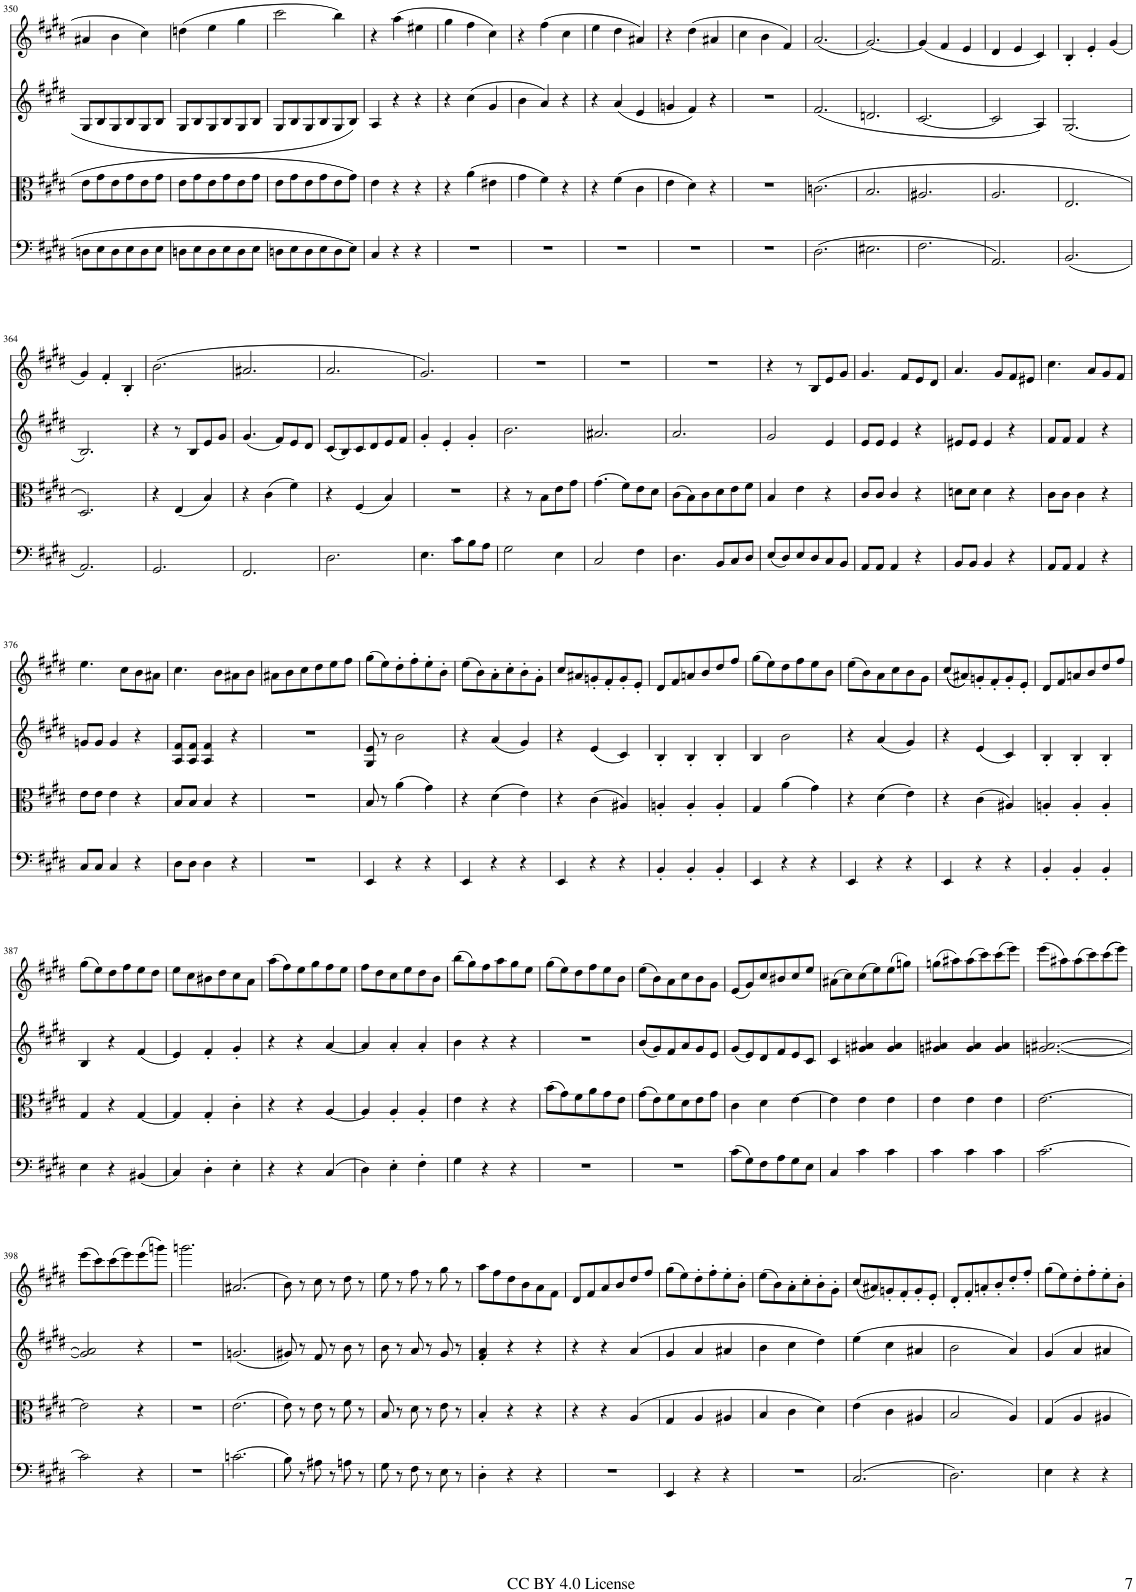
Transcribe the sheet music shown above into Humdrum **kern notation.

**kern	**kern	**kern	**kern
*part4	*part3	*part2	*part1
*staff4	*staff3	*staff2	*staff1
*I"Cello	*I"Viola	*I"Violin II	*I"Violin I
*	*I'Vla	*I'Vln	*I'Vln
!!LO:PB:g=z
*clefF4	*clefC3	*clefG2	*clefG2
*k[f#c#g#d#]	*k[f#c#g#d#]	*k[f#c#g#d#]	*k[f#c#g#d#]
*M3/4	*M3/4	*M3/4	*M3/4
=350	=350	=350	=350
8Dn\L	8e\L	8G#/L	4a#X/
8E\	8g#\	8B/	.
8D\	8e\	8G#/	4b\
8E\	8g#\	8B/	.
8D\	8e\	8G#/	4cc#\
8E\J	8g#\J	8B/J	.
=351	=351	=351	=351
8Dn\L	8e\L	8G#/L	(4ddn\
8E\	8g#\	8B/	.
8D\	8e\	8G#/	4ee\
8E\	8g#\	8B/	.
8D\	8e\	8G#/	4gg#\
8E\J	8g#\J	8B/J	.
=352	=352	=352	=352
8Dn\L	8e\L	8G#/L	2ccc#\
8E\	8g#\	8B/	.
8D\	8e\	8G#/	.
8E\	8g#\	8B/	.
8D\	8e\	8G#/	4bb\)
8E\J	8g#\J	8B/J	.
=353	=353	=353	=353
4C#/	4e\	4A/	4r
4r	4r	4r	(4aa\
4r	4r	4r	4ee#X\
=354	=354	=354	=354
2.r	4r	4r	4gg#\
.	(4a\	(4cc#\	4ff#\
.	4e#X\	4g#/	4cc#\)
=355	=355	=355	=355
2.r	4g#\	4b\	4r
.	4f#\)	4a/)	(4ff#\
.	4r	4r	4cc#\
=356	=356	=356	=356
2.r	4r	4r	4ee\
.	(4f#\	(4a/	4dd#\
.	4c#\	4e/	4a#X/)
=357	=357	=357	=357
2.r	4e\	4gn/	4r
.	4d#\)	4f#/)	(4dd#\
.	4r	4r	4a#X/
=358	=358	=358	=358
2.r	2.r	2.r	4cc#\
.	.	.	4b\
.	.	.	4f#/)
=359	=359	=359	=359
(2.D#\	(2.cn\	(2.f#/	(2.a/
=360	=360	=360	=360
2.E#X\	2.B/	2.dn/	[2.g#/)
=361	=361	=361	=361
2.F#\	2.A#X/	[2.c#/	(4g#/]
.	.	.	4f#/
.	.	.	4e/
=362	=362	=362	=362
2.AA/)	2.A/	2c#/]	4d#/
.	.	.	4e/
.	.	4A/)	4c#/)
=363	=363	=363	=363
(2.BB/	2.E/	(2.G#/	4B'/
.	.	.	4e'/
.	.	.	(4g#/
!!LO:LB:g=z
=364	=364	=364	=364
2.AA/)	2.D#/)	2.B/)	4g#/)
.	.	.	4f#'/
.	.	.	4B'/
=365	=365	=365	=365
2.GG#/	4r	4r	(2.b\
.	(4E/	8r	.
.	.	8B/L	.
.	4B/)	8e/	.
.	.	8g#/J	.
=366	=366	=366	=366
2.FF#/	4r	(4.g#/	2.a#X/
.	(4c#\	.	.
.	.	8f#/L)	.
.	4f#\)	8e/	.
.	.	8d#/J	.
=367	=367	=367	=367
2.D#\	4r	(8c#/L	2.a/
.	.	8B/)	.
.	(4F#/	8c#/	.
.	.	8d#/	.
.	4B/)	8e/	.
.	.	8f#/J	.
=368	=368	=368	=368
4.E\	2.r	4g#'/	2.g#/)
.	.	4e'/	.
8c#\L	.	.	.
8B\	.	4g#'/	.
8A\J	.	.	.
=369	=369	=369	=369
2G#\	4r	2.b\	2.r
.	8r	.	.
.	8B\L	.	.
4E\	8e\	.	.
.	8g#\J	.	.
=370	=370	=370	=370
2C#/	(4.g#\	2.a#X/	2.r
.	8f#\L)	.	.
4F#\	8e\	.	.
.	8d#\J	.	.
=371	=371	=371	=371
4.D#\	(8c#\L	2.a/	2.r
.	8B\)	.	.
.	8c#\	.	.
8BB/L	8d#\	.	.
8C#/	8e\	.	.
8D#/J	8f#\J	.	.
=372	=372	=372	=372
(8E/L	4B/	2g#/	4r
8D#/)	.	.	.
8E/	4e\	.	8r
8D#/	.	.	8B/L
8C#/	4r	4e/	8e/
8BB/J	.	.	8g#/J
=373	=373	=373	=373
8AA/L	8c#/L	8e/L	4.g#/
8AA/J	8c#/J	8e/J	.
4AA/	4c#/	4e/	.
.	.	.	8f#/L
4r	4r	4r	8e/
.	.	.	8d#/J
=374	=374	=374	=374
8BB/L	8dn\L	8e#X/L	4.a/
8BB/J	8d\J	8e#/J	.
4BB/	4d\	4e#/	.
.	.	.	8g#/L
4r	4r	4r	8f#/
.	.	.	8e#X/J
=375	=375	=375	=375
8AA/L	8c#\L	8f#/L	4.cc#\
8AA/J	8c#\J	8f#/J	.
4AA/	4c#\	4f#/	.
.	.	.	8a/L
4r	4r	4r	8g#/
.	.	.	8f#/J
!!LO:LB:g=z
=376	=376	=376	=376
8C#/L	8e\L	8gn/L	4.ee\
8C#/J	8e\J	8g/J	.
4C#/	4e\	4g/	.
.	.	.	8cc#\L
4r	4r	4r	8b\
.	.	.	8a#X\J
=377	=377	=377	=377
8D#\L	8B/L	8A/ 8f#/L	4.cc#\
8D#\J	8B/J	8A/ 8f#/J	.
4D#\	4B/	4A/ 4f#/	.
.	.	.	8b\L
4r	4r	4r	8a#X\
.	.	.	8b\J
=378	=378	=378	=378
2.r	2.r	2.r	8a#X\L
.	.	.	8b\
.	.	.	8cc#\
.	.	.	8dd#\
.	.	.	8ee\
.	.	.	8ff#\J
=379	=379	=379	=379
4EE/	8B/	8G#/ 8e/	(8gg#\L
.	8r	8r	8ee\)
4r	(4a\	2b\	8dd#'\
.	.	.	8ff#'\
4r	4g#\)	.	8ee'\
.	.	.	8b'\J
=380	=380	=380	=380
4EE/	4r	4r	(8ee\L
.	.	.	8b\)
4r	(4d#\	(4a/	8a'\
.	.	.	8cc#'\
4r	4e\)	4g#/)	8b'\
.	.	.	8g#'\J
=381	=381	=381	=381
4EE/	4r	4r	8cc#/L
.	.	.	8a#X/
4r	(4c#\	(4e/	8gn'/
.	.	.	8f#'/
4r	4A#X/)	4c#/)	8g'/
.	.	.	8e'/J
=382	=382	=382	=382
4BB'/	4An'/	4B'/	8d#/L
.	.	.	8f#/
4BB'/	4A'/	4B'/	8an/
.	.	.	8b/
4BB'/	4A'/	4B'/	8dd#/
.	.	.	8ff#/J
=383	=383	=383	=383
4EE/	4G#/	4B/	(8gg#\L
.	.	.	8ee\)
4r	(4a\	2b\	8dd#\
.	.	.	8ff#\
4r	4g#\)	.	8ee\
.	.	.	8b\J
=384	=384	=384	=384
4EE/	4r	4r	(8ee\L
.	.	.	8b\)
4r	(4d#\	(4a/	8a\
.	.	.	8cc#\
4r	4e\)	4g#/)	8b\
.	.	.	8g#\J
=385	=385	=385	=385
4EE/	4r	4r	((8cc#/L
.	.	.	8a#X/))
4r	(4c#\	(4e/	8gn'/
.	.	.	8f#'/
4r	4A#X/)	4c#/)	8g'/
.	.	.	8e'/J
=386	=386	=386	=386
4BB'/	4An'/	4B'/	8d#/L
.	.	.	8f#/
4BB'/	4A'/	4B'/	8an/
.	.	.	8b/
4BB'/	4A'/	4B'/	8dd#/
.	.	.	8ff#/J
!!LO:LB:g=z
=387	=387	=387	=387
4E\	4G#/	4B/	(8gg#\L
.	.	.	8ee\)
4r	4r	4r	8dd#\
.	.	.	8ff#\
(4BB#X/	[4G#/	(4f#/	8ee\
.	.	.	8dd#\J
=388	=388	=388	=388
4C#/)	4G#/]	4e/)	8ee\L
.	.	.	8cc#\
4D#'\	4G#'/	4f#'/	8b#X\
.	.	.	8dd#\
4E'\	4c#'\	4g#'/	8cc#\
.	.	.	8a\J
=389	=389	=389	=389
4r	4r	4r	(8aa\L
.	.	.	8ff#\)
4r	4r	4r	8ee\
.	.	.	8gg#\
(4C#/	[4A/	[4a/	8ff#\
.	.	.	8ee\J
=390	=390	=390	=390
4D#\)	4A/]	4a/]	8ff#\L
.	.	.	8dd#\
4E'\	4A'/	4a'/	8cc#\
.	.	.	8ee\
4F#'\	4A'/	4a'/	8dd#\
.	.	.	8b\J
=391	=391	=391	=391
4G#\	4e\	4b\	(8bb\L
.	.	.	8gg#\)
4r	4r	4r	8ff#\
.	.	.	8aa\
4r	4r	4r	8gg#\
.	.	.	8ee\J
=392	=392	=392	=392
2.r	(8b\L	2.r	(8gg#\L
.	8g#\)	.	8ee\)
.	8f#\	.	8dd#\
.	8a\	.	8ff#\
.	8g#\	.	8ee\
.	8e\J	.	8b\J
=393	=393	=393	=393
2.r	(8g#\L	(8b/L	(8ee\L
.	8e\)	8g#/)	8b\)
.	8f#\	8f#/	8a\
.	8d#\	8a/	8cc#\
.	8e\	8g#/	8b\
.	8g#\J	8e/J	8g#\J
=394	=394	=394	=394
(8c#\L	4c#\	(8g#/L	(8e/L
8G#\)	.	8e/)	8g#/)
8F#\	4d#\	8d#/	8cc#/
8A\	.	8f#/	8b#X/
8G#\	[4e\	8e/	8cc#/
8E\J	.	8c#/J	8ee/J
=395	=395	=395	=395
4C#/	4e\]	4c#/	(8a#X\L
.	.	.	8cc#\)
4c#\	4e\	4gn/ 4a#X/	(8cc#\
.	.	.	8ee\)
4c#\	4e\	4g/ 4a#/	(8ee\
.	.	.	8ggn\J)
=396	=396	=396	=396
4c#\	4e\	4gn/ 4a#X/	(8ggn\L
.	.	.	8aa#X\)
4c#\	4e\	4g/ 4a#/	(8aa#\
.	.	.	8ccc#\)
4c#\	4e\	4g/ 4a#/	(8ccc#\
.	.	.	8eee\J)
=397	=397	=397	=397
[2.c#\	[2.e\	[2.gn/ [2.a#X/	(8eee\L
.	.	.	8aa#X\)
.	.	.	(8aa#\
.	.	.	8ccc#\)
.	.	.	((8ccc#\
.	.	.	8eee\J))
!!LO:LB:g=z
=398	=398	=398	=398
2c#\]	2e\]	2g/] 2a#/]	(8eee\L
.	.	.	8ccc#\)
.	.	.	(8ccc#\
.	.	.	8eee\)
4r	4r	4r	(8eee\
.	.	.	8gggn\J)
=399	=399	=399	=399
2.r	2.r	2.r	2.gggn\
=400	=400	=400	=400
(2.cn\	(2.e\	(2.gn/	(2.a#X/
=401	=401	=401	=401
8B\)	8e\)	8g#X/)	8b\)
8r	8r	8r	8r
8A#X\	8e\	8f#/	8cc#\
8r	8r	8r	8r
8An\	8f#\	8b\	8dd#\
8r	8r	8r	8r
=402	=402	=402	=402
8G#\	8B/	8b\	8ee\
8r	8r	8r	8r
8F#\	8d#\	8a/	8ff#\
8r	8r	8r	8r
8E\	8e\	8g#/	8gg#\
8r	8r	8r	8r
=403	=403	=403	=403
4D#'\	4B'/	4f#/' 4a/'	8aa\L
.	.	.	8ff#\
4r	4r	4r	8dd#\
.	.	.	8b\
4r	4r	4r	8a\
.	.	.	8f#\J
=404	=404	=404	=404
2.r	4r	4r	8d#/L
.	.	.	8f#/
.	4r	4r	8a/
.	.	.	8b/
.	(4A/	(4a/	8dd#/
.	.	.	8ff#/J
=405	=405	=405	=405
4EE/	4G#/	4g#/	(8gg#\L
.	.	.	8ee\)
4r	4A/	4a/	8dd#'\
.	.	.	8ff#'\
4r	4A#X/	4a#X/	8ee'\
.	.	.	8b'\J
=406	=406	=406	=406
2.r	4B/	4b\	(8ee\L
.	.	.	8b\)
.	4c#\	4cc#\	8a'\
.	.	.	8cc#'\
.	4d#\)	4dd#\)	8b'\
.	.	.	8g#'\J
=407	=407	=407	=407
(2.C#/	(4e\	(4ee\	(8cc#/L
.	.	.	8a#X/)
.	4c#\	4cc#\	8gn'/
.	.	.	8f#'/
.	4A#X/	4a#X/	8g'/
.	.	.	8e'/J
=408	=408	=408	=408
2.D#\)	2B/	2b\	8d#'/L
.	.	.	8f#'/
.	.	.	8an'/
.	.	.	8b'/
.	4A/)	4a/)	8dd#'/
.	.	.	8ff#'/J
=409	=409	=409	=409
4E\	4G#/	4g#/	(8gg#\L
.	.	.	8ee\)
4r	4A/	4a/	8dd#'\
.	.	.	8ff#'\
4r	4A#X/	4a#X/	8ee'\
.	.	.	8b'\J
=	=	=	=
*-	*-	*-	*-
